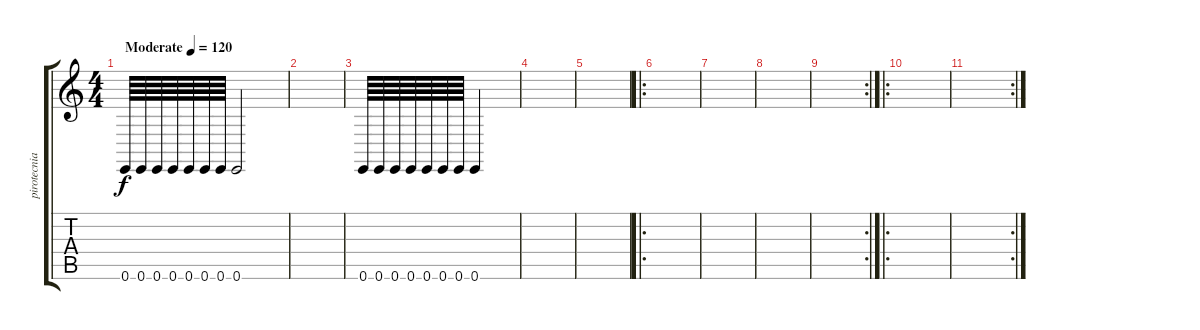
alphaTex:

\track ("pirotecnia" "pirotecnia") {instrument gunshot}
\staff {score tabs}
\tuning (E4 B3 G3 D3 A2 E2) {hide}
\ts (4 4)
\tempo (120 "Moderate")
\clef g2
\ks c
0.6.64{dy f instrument gunshot} 0.6.64 0.6.64 0.6.64 0.6.64 0.6.64 0.6.64 0.6.2 |
|
0.6.64 0.6.64 0.6.64 0.6.64 0.6.64 0.6.64 0.6.64 0.6.4 |
|
|
\ro
|
|
|
\rc 2
|
\ro
|
\rc 2
